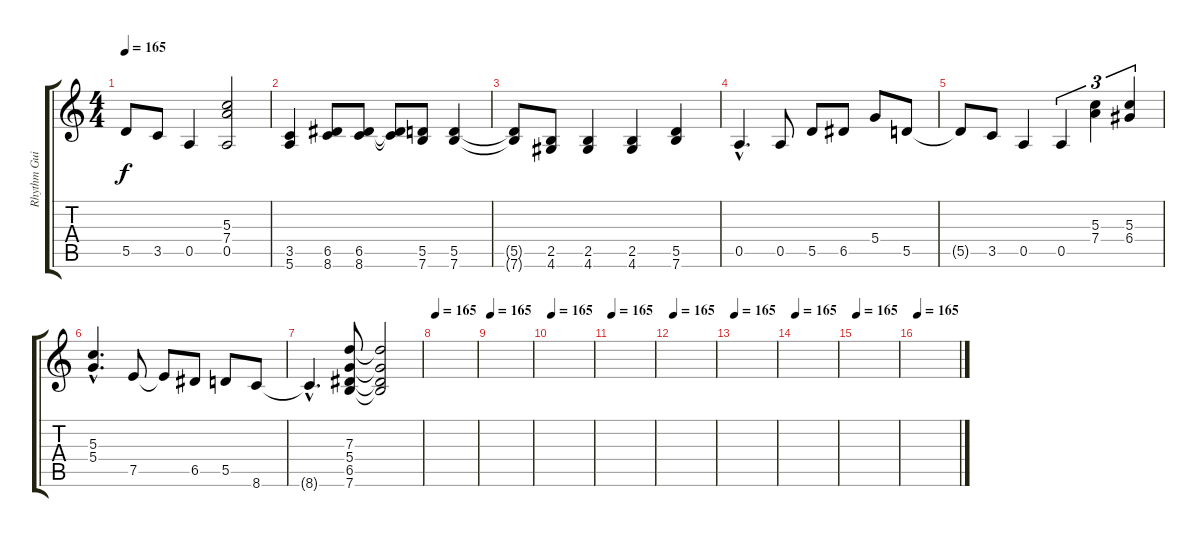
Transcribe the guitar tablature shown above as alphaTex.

\track ("Rhythm Guitar II" "Rhythm Gui") {instrument distortionguitar}
\staff {score tabs}
\tuning (E4 B3 G3 D3 A2 E2) {hide}
\ts (4 4)
\tempo 165
\clef g2
\ks c
5.5{t}.8{dy f} 3.5.8 0.5.4 (5.3 7.4 0.5).2 |
(3.5 5.6).4 (6.5 8.6).8 (6.5 8.6).8 (6.5{t} 8.6{t}).8 (5.5 7.6).8 (5.5 7.6).4 |
(5.5{t} 7.6{t}).8 (2.5 4.6).8 (2.5 4.6).4 (2.5 4.6).4 (5.5 7.6).4 |
0.5{hac}.4{d} 0.5.8 5.5.8 6.5.8 5.4.8 5.5.8 |
5.5{t}.8 3.5.8 0.5.4 0.5.4{tu (3 2)} (5.3 7.4).4{tu (3 2)} (5.3 6.4).4{tu (3 2)} |
(5.3{hac} 5.4{hac}).4{d} 7.5.8 7.5{t}.8 6.5.8 5.5.8 8.6.8 |
8.6{hac t}.4{d} (7.3 5.4 6.5 7.6).8 (7.3{t} 5.4{t} 6.5{t} 7.6{t}).2 |
\tempo 165
|
\tempo 165
|
\tempo 165
|
\tempo 165
|
\tempo 165
|
\tempo 165
|
\tempo 165
|
\tempo 165
|
\tempo 165
